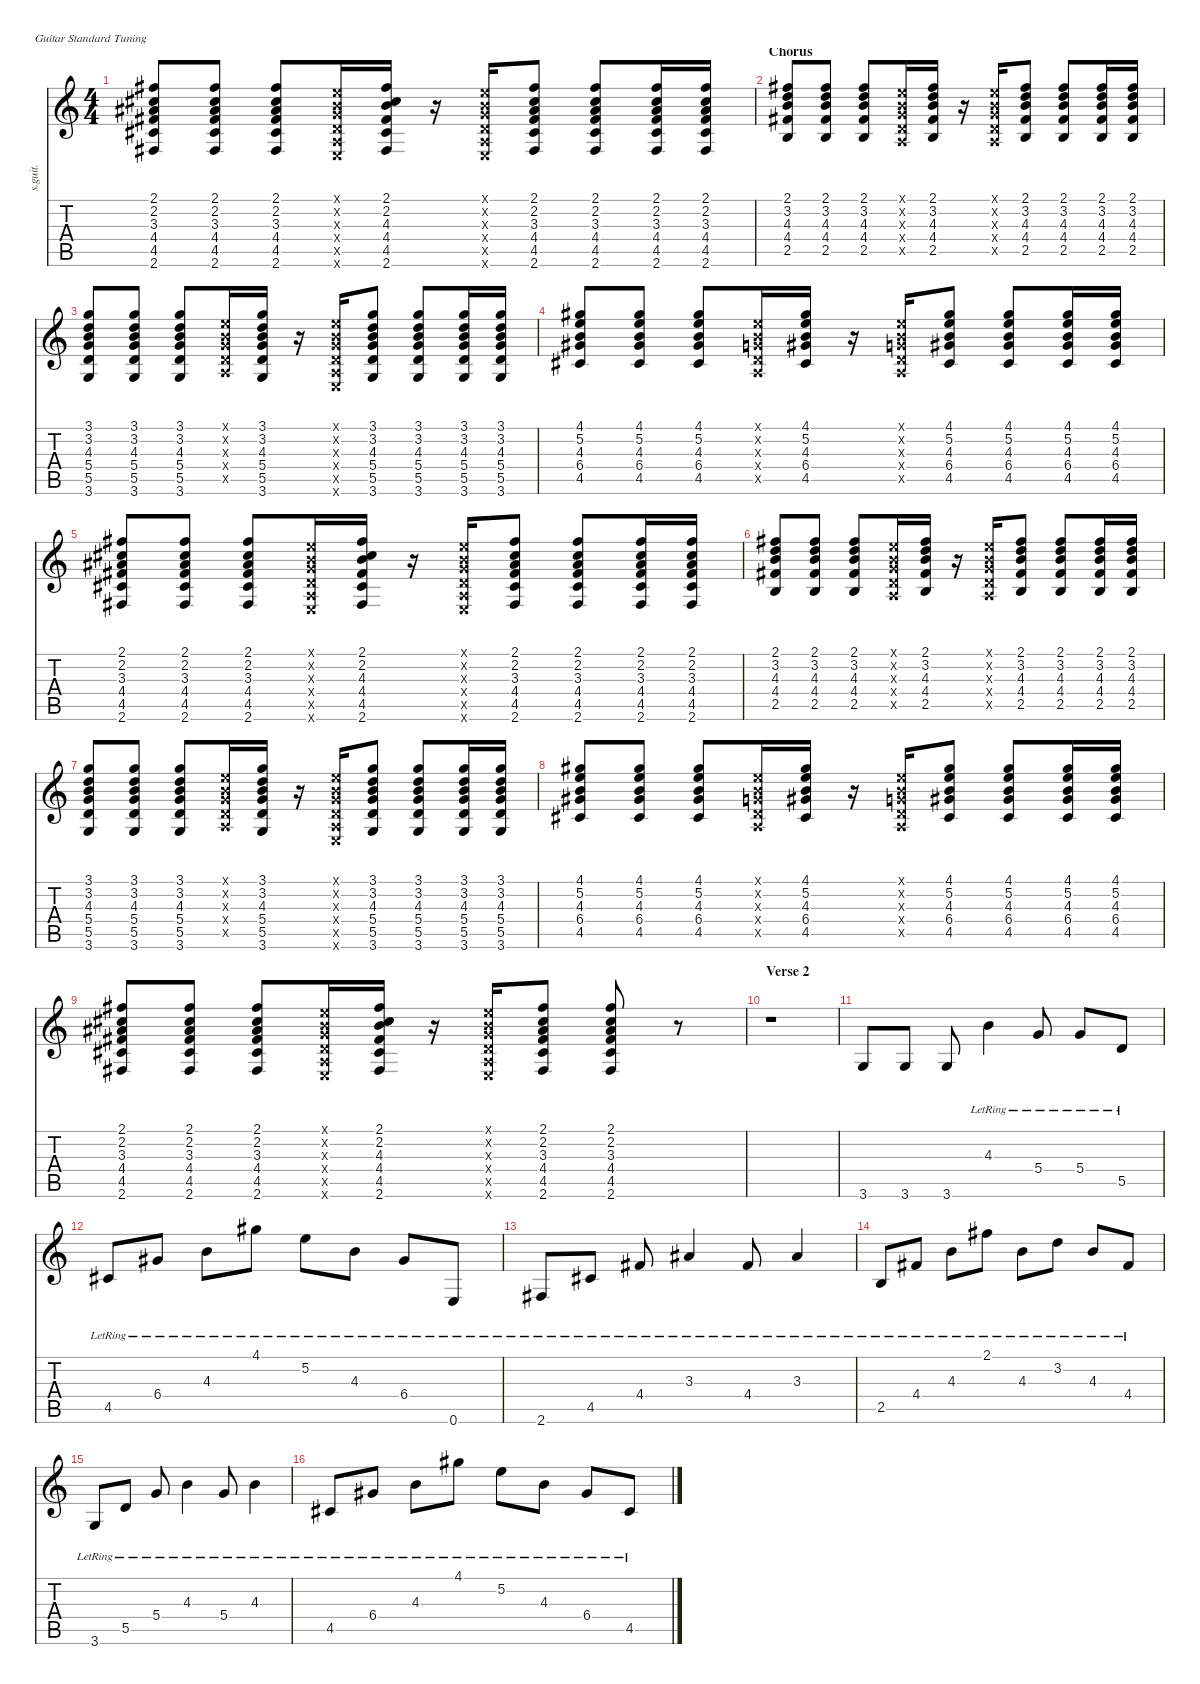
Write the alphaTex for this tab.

\defaultSystemsLayout 4
\hideDynamics
\bracketExtendMode nobrackets
\track ("Thomas Raggi (Guitar - Left)" "s.guit.") {instrument overdrivenguitar}
\staff {score tabs}
\tuning (E4 B3 G3 D3 A2 E2)
\ts (4 4)
\tempo (134 hide)
\clef g2
\ks c
(2.1{acc #} 2.2{acc #} 3.3{acc #} 4.4{acc #} 4.5{acc #} 2.6{acc #}).8{lyrics (0 "") lyrics (1 "") lyrics (2 "") lyrics (3 "") lyrics (4 "") dy ff} (2.1{acc #} 2.2{acc #} 3.3{acc #} 4.4{acc #} 4.5{acc #} 2.6{acc #}).8{lyrics (0 "") lyrics (1 "") lyrics (2 "") lyrics (3 "") lyrics (4 "")} (2.1{acc #} 2.2{acc #} 3.3{acc #} 4.4{acc #} 4.5{acc #} 2.6{acc #}).8{lyrics (0 "") lyrics (1 "") lyrics (2 "") lyrics (3 "") lyrics (4 "")} (0.1{x} 0.2{x} 0.3{x} 0.4{x} 0.5{x} 0.6{x}).16{lyrics (0 "") lyrics (1 "") lyrics (2 "") lyrics (3 "") lyrics (4 "")} (2.1{acc #} 2.2{acc #} 4.3 4.4{acc #} 4.5{acc #} 2.6{acc #}).16{lyrics (0 "") lyrics (1 "") lyrics (2 "") lyrics (3 "") lyrics (4 "")} r.16 (0.1{x} 0.2{x} 0.3{x} 0.4{x} 0.5{x} 0.6{x}).16{lyrics (0 "") lyrics (1 "") lyrics (2 "") lyrics (3 "") lyrics (4 "")} (2.1{acc #} 2.2{acc #} 3.3{acc #} 4.4{acc #} 4.5{acc #} 2.6{acc #}).8{lyrics (0 "") lyrics (1 "") lyrics (2 "") lyrics (3 "") lyrics (4 "")} (2.1{acc #} 2.2{acc #} 3.3{acc #} 4.4{acc #} 4.5{acc #} 2.6{acc #}).8{lyrics (0 "") lyrics (1 "") lyrics (2 "") lyrics (3 "") lyrics (4 "")} (2.1{acc #} 2.2{acc #} 3.3{acc #} 4.4{acc #} 4.5{acc #} 2.6{acc #}).16{lyrics (0 "") lyrics (1 "") lyrics (2 "") lyrics (3 "") lyrics (4 "")} (2.1{acc #} 2.2{acc #} 3.3{acc #} 4.4{acc #} 4.5{acc #} 2.6{acc #}).16{lyrics (0 "") lyrics (1 "") lyrics (2 "") lyrics (3 "") lyrics (4 "")} |
\section ("" "Chorus")
(2.1{acc #} 3.2 4.3 4.4{acc #} 2.5).8{lyrics (0 "") lyrics (1 "") lyrics (2 "") lyrics (3 "") lyrics (4 "")} (2.1{acc #} 3.2 4.3 4.4{acc #} 2.5).8{lyrics (0 "") lyrics (1 "") lyrics (2 "") lyrics (3 "") lyrics (4 "")} (2.1{acc #} 3.2 4.3 4.4{acc #} 2.5).8{lyrics (0 "") lyrics (1 "") lyrics (2 "") lyrics (3 "") lyrics (4 "")} (0.1{x} 0.2{x} 0.3{x} 0.4{x} 0.5{x}).16{lyrics (0 "") lyrics (1 "") lyrics (2 "") lyrics (3 "") lyrics (4 "")} (2.1{acc #} 3.2 4.3 4.4{acc #} 2.5).16{lyrics (0 "") lyrics (1 "") lyrics (2 "") lyrics (3 "") lyrics (4 "")} r.16 (0.1{x} 0.2{x} 0.3{x} 0.4{x} 0.5{x}).16{lyrics (0 "") lyrics (1 "") lyrics (2 "") lyrics (3 "") lyrics (4 "")} (2.1{acc #} 3.2 4.3 4.4{acc #} 2.5).8{lyrics (0 "") lyrics (1 "") lyrics (2 "") lyrics (3 "") lyrics (4 "")} (2.1{acc #} 3.2 4.3 4.4{acc #} 2.5).8{lyrics (0 "") lyrics (1 "") lyrics (2 "") lyrics (3 "") lyrics (4 "")} (2.1{acc #} 3.2 4.3 4.4{acc #} 2.5).16{lyrics (0 "") lyrics (1 "") lyrics (2 "") lyrics (3 "") lyrics (4 "")} (2.1{acc #} 3.2 4.3 4.4{acc #} 2.5).16{lyrics (0 "") lyrics (1 "") lyrics (2 "") lyrics (3 "") lyrics (4 "")} |
(3.1 3.2 4.3 5.4 5.5 3.6).8{lyrics (0 "") lyrics (1 "") lyrics (2 "") lyrics (3 "") lyrics (4 "")} (3.1 3.2 4.3 5.4 5.5 3.6).8{lyrics (0 "") lyrics (1 "") lyrics (2 "") lyrics (3 "") lyrics (4 "")} (3.1 3.2 4.3 5.4 5.5 3.6).8{lyrics (0 "") lyrics (1 "") lyrics (2 "") lyrics (3 "") lyrics (4 "")} (0.1{x} 0.2{x} 0.3{x} 0.4{x} 0.5{x}).16{lyrics (0 "") lyrics (1 "") lyrics (2 "") lyrics (3 "") lyrics (4 "")} (3.1 3.2 4.3 5.4 5.5 3.6).16{lyrics (0 "") lyrics (1 "") lyrics (2 "") lyrics (3 "") lyrics (4 "")} r.16 (0.1{x} 0.2{x} 0.3{x} 0.4{x} 0.5{x} 0.6{x}).16{lyrics (0 "") lyrics (1 "") lyrics (2 "") lyrics (3 "") lyrics (4 "")} (3.1 3.2 4.3 5.4 5.5 3.6).8{lyrics (0 "") lyrics (1 "") lyrics (2 "") lyrics (3 "") lyrics (4 "")} (3.1 3.2 4.3 5.4 5.5 3.6).8{lyrics (0 "") lyrics (1 "") lyrics (2 "") lyrics (3 "") lyrics (4 "")} (3.1 3.2 4.3 5.4 5.5 3.6).16{lyrics (0 "") lyrics (1 "") lyrics (2 "") lyrics (3 "") lyrics (4 "")} (3.1 3.2 4.3 5.4 5.5 3.6).16{lyrics (0 "") lyrics (1 "") lyrics (2 "") lyrics (3 "") lyrics (4 "")} |
(4.1{acc #} 5.2 4.3 6.4{acc #} 4.5{acc #}).8{lyrics (0 "") lyrics (1 "") lyrics (2 "") lyrics (3 "") lyrics (4 "")} (4.1{acc #} 5.2 4.3 6.4{acc #} 4.5{acc #}).8{lyrics (0 "") lyrics (1 "") lyrics (2 "") lyrics (3 "") lyrics (4 "")} (4.1{acc #} 5.2 4.3 6.4{acc #} 4.5{acc #}).8{lyrics (0 "") lyrics (1 "") lyrics (2 "") lyrics (3 "") lyrics (4 "")} (0.1{x} 0.2{x} 0.3{x} 0.4{x} 0.5{x}).16{lyrics (0 "") lyrics (1 "") lyrics (2 "") lyrics (3 "") lyrics (4 "")} (4.1{acc #} 5.2 4.3 6.4{acc #} 4.5{acc #}).16{lyrics (0 "") lyrics (1 "") lyrics (2 "") lyrics (3 "") lyrics (4 "")} r.16 (0.1{x} 0.2{x} 0.3{x} 0.4{x} 0.5{x}).16{lyrics (0 "") lyrics (1 "") lyrics (2 "") lyrics (3 "") lyrics (4 "")} (4.1{acc #} 5.2 4.3 6.4{acc #} 4.5{acc #}).8{lyrics (0 "") lyrics (1 "") lyrics (2 "") lyrics (3 "") lyrics (4 "")} (4.1{acc #} 5.2 4.3 6.4{acc #} 4.5{acc #}).8{lyrics (0 "") lyrics (1 "") lyrics (2 "") lyrics (3 "") lyrics (4 "")} (4.1{acc #} 5.2 4.3 6.4{acc #} 4.5{acc #}).16{lyrics (0 "") lyrics (1 "") lyrics (2 "") lyrics (3 "") lyrics (4 "")} (4.1{acc #} 5.2 4.3 6.4{acc #} 4.5{acc #}).16{lyrics (0 "") lyrics (1 "") lyrics (2 "") lyrics (3 "") lyrics (4 "")} |
(2.1{acc #} 2.2{acc #} 3.3{acc #} 4.4{acc #} 4.5{acc #} 2.6{acc #}).8{lyrics (0 "") lyrics (1 "") lyrics (2 "") lyrics (3 "") lyrics (4 "")} (2.1{acc #} 2.2{acc #} 3.3{acc #} 4.4{acc #} 4.5{acc #} 2.6{acc #}).8{lyrics (0 "") lyrics (1 "") lyrics (2 "") lyrics (3 "") lyrics (4 "")} (2.1{acc #} 2.2{acc #} 3.3{acc #} 4.4{acc #} 4.5{acc #} 2.6{acc #}).8{lyrics (0 "") lyrics (1 "") lyrics (2 "") lyrics (3 "") lyrics (4 "")} (0.1{x} 0.2{x} 0.3{x} 0.4{x} 0.5{x} 0.6{x}).16{lyrics (0 "") lyrics (1 "") lyrics (2 "") lyrics (3 "") lyrics (4 "")} (2.1{acc #} 2.2{acc #} 4.3 4.4{acc #} 4.5{acc #} 2.6{acc #}).16{lyrics (0 "") lyrics (1 "") lyrics (2 "") lyrics (3 "") lyrics (4 "")} r.16 (0.1{x} 0.2{x} 0.3{x} 0.4{x} 0.5{x} 0.6{x}).16{lyrics (0 "") lyrics (1 "") lyrics (2 "") lyrics (3 "") lyrics (4 "")} (2.1{acc #} 2.2{acc #} 3.3{acc #} 4.4{acc #} 4.5{acc #} 2.6{acc #}).8{lyrics (0 "") lyrics (1 "") lyrics (2 "") lyrics (3 "") lyrics (4 "")} (2.1{acc #} 2.2{acc #} 3.3{acc #} 4.4{acc #} 4.5{acc #} 2.6{acc #}).8{lyrics (0 "") lyrics (1 "") lyrics (2 "") lyrics (3 "") lyrics (4 "")} (2.1{acc #} 2.2{acc #} 3.3{acc #} 4.4{acc #} 4.5{acc #} 2.6{acc #}).16{lyrics (0 "") lyrics (1 "") lyrics (2 "") lyrics (3 "") lyrics (4 "")} (2.1{acc #} 2.2{acc #} 3.3{acc #} 4.4{acc #} 4.5{acc #} 2.6{acc #}).16{lyrics (0 "") lyrics (1 "") lyrics (2 "") lyrics (3 "") lyrics (4 "")} |
(2.1{acc #} 3.2 4.3 4.4{acc #} 2.5).8{lyrics (0 "") lyrics (1 "") lyrics (2 "") lyrics (3 "") lyrics (4 "")} (2.1{acc #} 3.2 4.3 4.4{acc #} 2.5).8{lyrics (0 "") lyrics (1 "") lyrics (2 "") lyrics (3 "") lyrics (4 "")} (2.1{acc #} 3.2 4.3 4.4{acc #} 2.5).8{lyrics (0 "") lyrics (1 "") lyrics (2 "") lyrics (3 "") lyrics (4 "")} (0.1{x} 0.2{x} 0.3{x} 0.4{x} 0.5{x}).16{lyrics (0 "") lyrics (1 "") lyrics (2 "") lyrics (3 "") lyrics (4 "")} (2.1{acc #} 3.2 4.3 4.4{acc #} 2.5).16{lyrics (0 "") lyrics (1 "") lyrics (2 "") lyrics (3 "") lyrics (4 "")} r.16 (0.1{x} 0.2{x} 0.3{x} 0.4{x} 0.5{x}).16{lyrics (0 "") lyrics (1 "") lyrics (2 "") lyrics (3 "") lyrics (4 "")} (2.1{acc #} 3.2 4.3 4.4{acc #} 2.5).8{lyrics (0 "") lyrics (1 "") lyrics (2 "") lyrics (3 "") lyrics (4 "")} (2.1{acc #} 3.2 4.3 4.4{acc #} 2.5).8{lyrics (0 "") lyrics (1 "") lyrics (2 "") lyrics (3 "") lyrics (4 "")} (2.1{acc #} 3.2 4.3 4.4{acc #} 2.5).16{lyrics (0 "") lyrics (1 "") lyrics (2 "") lyrics (3 "") lyrics (4 "")} (2.1{acc #} 3.2 4.3 4.4{acc #} 2.5).16{lyrics (0 "") lyrics (1 "") lyrics (2 "") lyrics (3 "") lyrics (4 "")} |
(3.1 3.2 4.3 5.4 5.5 3.6).8{lyrics (0 "") lyrics (1 "") lyrics (2 "") lyrics (3 "") lyrics (4 "")} (3.1 3.2 4.3 5.4 5.5 3.6).8{lyrics (0 "") lyrics (1 "") lyrics (2 "") lyrics (3 "") lyrics (4 "")} (3.1 3.2 4.3 5.4 5.5 3.6).8{lyrics (0 "") lyrics (1 "") lyrics (2 "") lyrics (3 "") lyrics (4 "")} (0.1{x} 0.2{x} 0.3{x} 0.4{x} 0.5{x}).16{lyrics (0 "") lyrics (1 "") lyrics (2 "") lyrics (3 "") lyrics (4 "")} (3.1 3.2 4.3 5.4 5.5 3.6).16{lyrics (0 "") lyrics (1 "") lyrics (2 "") lyrics (3 "") lyrics (4 "")} r.16 (0.1{x} 0.2{x} 0.3{x} 0.4{x} 0.5{x} 0.6{x}).16{lyrics (0 "") lyrics (1 "") lyrics (2 "") lyrics (3 "") lyrics (4 "")} (3.1 3.2 4.3 5.4 5.5 3.6).8{lyrics (0 "") lyrics (1 "") lyrics (2 "") lyrics (3 "") lyrics (4 "")} (3.1 3.2 4.3 5.4 5.5 3.6).8{lyrics (0 "") lyrics (1 "") lyrics (2 "") lyrics (3 "") lyrics (4 "")} (3.1 3.2 4.3 5.4 5.5 3.6).16{lyrics (0 "") lyrics (1 "") lyrics (2 "") lyrics (3 "") lyrics (4 "")} (3.1 3.2 4.3 5.4 5.5 3.6).16{lyrics (0 "") lyrics (1 "") lyrics (2 "") lyrics (3 "") lyrics (4 "")} |
(4.1{acc #} 5.2 4.3 6.4{acc #} 4.5{acc #}).8{lyrics (0 "") lyrics (1 "") lyrics (2 "") lyrics (3 "") lyrics (4 "")} (4.1{acc #} 5.2 4.3 6.4{acc #} 4.5{acc #}).8{lyrics (0 "") lyrics (1 "") lyrics (2 "") lyrics (3 "") lyrics (4 "")} (4.1{acc #} 5.2 4.3 6.4{acc #} 4.5{acc #}).8{lyrics (0 "") lyrics (1 "") lyrics (2 "") lyrics (3 "") lyrics (4 "")} (0.1{x} 0.2{x} 0.3{x} 0.4{x} 0.5{x}).16{lyrics (0 "") lyrics (1 "") lyrics (2 "") lyrics (3 "") lyrics (4 "")} (4.1{acc #} 5.2 4.3 6.4{acc #} 4.5{acc #}).16{lyrics (0 "") lyrics (1 "") lyrics (2 "") lyrics (3 "") lyrics (4 "")} r.16 (0.1{x} 0.2{x} 0.3{x} 0.4{x} 0.5{x}).16{lyrics (0 "") lyrics (1 "") lyrics (2 "") lyrics (3 "") lyrics (4 "")} (4.1{acc #} 5.2 4.3 6.4{acc #} 4.5{acc #}).8{lyrics (0 "") lyrics (1 "") lyrics (2 "") lyrics (3 "") lyrics (4 "")} (4.1{acc #} 5.2 4.3 6.4{acc #} 4.5{acc #}).8{lyrics (0 "") lyrics (1 "") lyrics (2 "") lyrics (3 "") lyrics (4 "")} (4.1{acc #} 5.2 4.3 6.4{acc #} 4.5{acc #}).16{lyrics (0 "") lyrics (1 "") lyrics (2 "") lyrics (3 "") lyrics (4 "")} (4.1{acc #} 5.2 4.3 6.4{acc #} 4.5{acc #}).16{lyrics (0 "") lyrics (1 "") lyrics (2 "") lyrics (3 "") lyrics (4 "")} |
(2.1{acc #} 2.2{acc #} 3.3{acc #} 4.4{acc #} 4.5{acc #} 2.6{acc #}).8{lyrics (0 "") lyrics (1 "") lyrics (2 "") lyrics (3 "") lyrics (4 "")} (2.1{acc #} 2.2{acc #} 3.3{acc #} 4.4{acc #} 4.5{acc #} 2.6{acc #}).8{lyrics (0 "") lyrics (1 "") lyrics (2 "") lyrics (3 "") lyrics (4 "")} (2.1{acc #} 2.2{acc #} 3.3{acc #} 4.4{acc #} 4.5{acc #} 2.6{acc #}).8{lyrics (0 "") lyrics (1 "") lyrics (2 "") lyrics (3 "") lyrics (4 "")} (0.1{x} 0.2{x} 0.3{x} 0.4{x} 0.5{x} 0.6{x}).16{lyrics (0 "") lyrics (1 "") lyrics (2 "") lyrics (3 "") lyrics (4 "")} (2.1{acc #} 2.2{acc #} 4.3 4.4{acc #} 4.5{acc #} 2.6{acc #}).16{lyrics (0 "") lyrics (1 "") lyrics (2 "") lyrics (3 "") lyrics (4 "")} r.16 (0.1{x} 0.2{x} 0.3{x} 0.4{x} 0.5{x} 0.6{x}).16{lyrics (0 "") lyrics (1 "") lyrics (2 "") lyrics (3 "") lyrics (4 "")} (2.1{acc #} 2.2{acc #} 3.3{acc #} 4.4{acc #} 4.5{acc #} 2.6{acc #}).8{lyrics (0 "") lyrics (1 "") lyrics (2 "") lyrics (3 "") lyrics (4 "")} (2.1{acc #} 2.2{acc #} 3.3{acc #} 4.4{acc #} 4.5{acc #} 2.6{acc #}).8{lyrics (0 "") lyrics (1 "") lyrics (2 "") lyrics (3 "") lyrics (4 "")} r.8 |
\section ("" "Verse 2")
r.1 |
3.6.8{lyrics (0 "") lyrics (1 "") lyrics (2 "") lyrics (3 "") lyrics (4 "") dy mf} 3.6.8{lyrics (0 "") lyrics (1 "") lyrics (2 "") lyrics (3 "") lyrics (4 "")} 3.6.8{lyrics (0 "") lyrics (1 "") lyrics (2 "") lyrics (3 "") lyrics (4 "")} 4.3{lr}.4{lyrics (0 "") lyrics (1 "") lyrics (2 "") lyrics (3 "") lyrics (4 "")} 5.4{lr}.8{lyrics (0 "") lyrics (1 "") lyrics (2 "") lyrics (3 "") lyrics (4 "")} 5.4{lr}.8{lyrics (0 "") lyrics (1 "") lyrics (2 "") lyrics (3 "") lyrics (4 "")} 5.5{lr}.8{lyrics (0 "") lyrics (1 "") lyrics (2 "") lyrics (3 "") lyrics (4 "")} |
4.5{lr acc #}.8{lyrics (0 "") lyrics (1 "") lyrics (2 "") lyrics (3 "") lyrics (4 "")} 6.4{lr acc #}.8{lyrics (0 "") lyrics (1 "") lyrics (2 "") lyrics (3 "") lyrics (4 "")} 4.3{lr}.8{lyrics (0 "") lyrics (1 "") lyrics (2 "") lyrics (3 "") lyrics (4 "")} 4.1{lr acc #}.8{lyrics (0 "") lyrics (1 "") lyrics (2 "") lyrics (3 "") lyrics (4 "")} 5.2{lr}.8{lyrics (0 "") lyrics (1 "") lyrics (2 "") lyrics (3 "") lyrics (4 "")} 4.3{lr}.8{lyrics (0 "") lyrics (1 "") lyrics (2 "") lyrics (3 "") lyrics (4 "")} 6.4{lr acc #}.8{lyrics (0 "") lyrics (1 "") lyrics (2 "") lyrics (3 "") lyrics (4 "")} 0.6{lr}.8{lyrics (0 "") lyrics (1 "") lyrics (2 "") lyrics (3 "") lyrics (4 "")} |
2.6{lr acc #}.8{lyrics (0 "") lyrics (1 "") lyrics (2 "") lyrics (3 "") lyrics (4 "")} 4.5{lr acc #}.8{lyrics (0 "") lyrics (1 "") lyrics (2 "") lyrics (3 "") lyrics (4 "")} 4.4{lr acc #}.8{lyrics (0 "") lyrics (1 "") lyrics (2 "") lyrics (3 "") lyrics (4 "")} 3.3{lr acc #}.4{lyrics (0 "") lyrics (1 "") lyrics (2 "") lyrics (3 "") lyrics (4 "")} 4.4{lr acc #}.8{lyrics (0 "") lyrics (1 "") lyrics (2 "") lyrics (3 "") lyrics (4 "")} 3.3{lr acc #}.4{lyrics (0 "") lyrics (1 "") lyrics (2 "") lyrics (3 "") lyrics (4 "")} |
2.5{lr}.8{lyrics (0 "") lyrics (1 "") lyrics (2 "") lyrics (3 "") lyrics (4 "")} 4.4{lr acc #}.8{lyrics (0 "") lyrics (1 "") lyrics (2 "") lyrics (3 "") lyrics (4 "")} 4.3{lr}.8{lyrics (0 "") lyrics (1 "") lyrics (2 "") lyrics (3 "") lyrics (4 "")} 2.1{lr acc #}.8{lyrics (0 "") lyrics (1 "") lyrics (2 "") lyrics (3 "") lyrics (4 "")} 4.3{lr}.8{lyrics (0 "") lyrics (1 "") lyrics (2 "") lyrics (3 "") lyrics (4 "")} 3.2{lr}.8{lyrics (0 "") lyrics (1 "") lyrics (2 "") lyrics (3 "") lyrics (4 "")} 4.3{lr}.8{lyrics (0 "") lyrics (1 "") lyrics (2 "") lyrics (3 "") lyrics (4 "")} 4.4{lr acc #}.8{lyrics (0 "") lyrics (1 "") lyrics (2 "") lyrics (3 "") lyrics (4 "")} |
3.6{lr}.8{lyrics (0 "") lyrics (1 "") lyrics (2 "") lyrics (3 "") lyrics (4 "")} 5.5{lr}.8{lyrics (0 "") lyrics (1 "") lyrics (2 "") lyrics (3 "") lyrics (4 "")} 5.4{lr}.8{lyrics (0 "") lyrics (1 "") lyrics (2 "") lyrics (3 "") lyrics (4 "")} 4.3{lr}.4{lyrics (0 "") lyrics (1 "") lyrics (2 "") lyrics (3 "") lyrics (4 "")} 5.4{lr}.8{lyrics (0 "") lyrics (1 "") lyrics (2 "") lyrics (3 "") lyrics (4 "")} 4.3{lr}.4{lyrics (0 "") lyrics (1 "") lyrics (2 "") lyrics (3 "") lyrics (4 "")} |
4.5{lr acc #}.8{lyrics (0 "") lyrics (1 "") lyrics (2 "") lyrics (3 "") lyrics (4 "")} 6.4{lr acc #}.8{lyrics (0 "") lyrics (1 "") lyrics (2 "") lyrics (3 "") lyrics (4 "")} 4.3{lr}.8{lyrics (0 "") lyrics (1 "") lyrics (2 "") lyrics (3 "") lyrics (4 "")} 4.1{lr acc #}.8{lyrics (0 "") lyrics (1 "") lyrics (2 "") lyrics (3 "") lyrics (4 "")} 5.2{lr}.8{lyrics (0 "") lyrics (1 "") lyrics (2 "") lyrics (3 "") lyrics (4 "")} 4.3{lr}.8{lyrics (0 "") lyrics (1 "") lyrics (2 "") lyrics (3 "") lyrics (4 "")} 6.4{lr acc #}.8{lyrics (0 "") lyrics (1 "") lyrics (2 "") lyrics (3 "") lyrics (4 "")} 4.5{lr acc #}.8{lyrics (0 "") lyrics (1 "") lyrics (2 "") lyrics (3 "") lyrics (4 "")}
